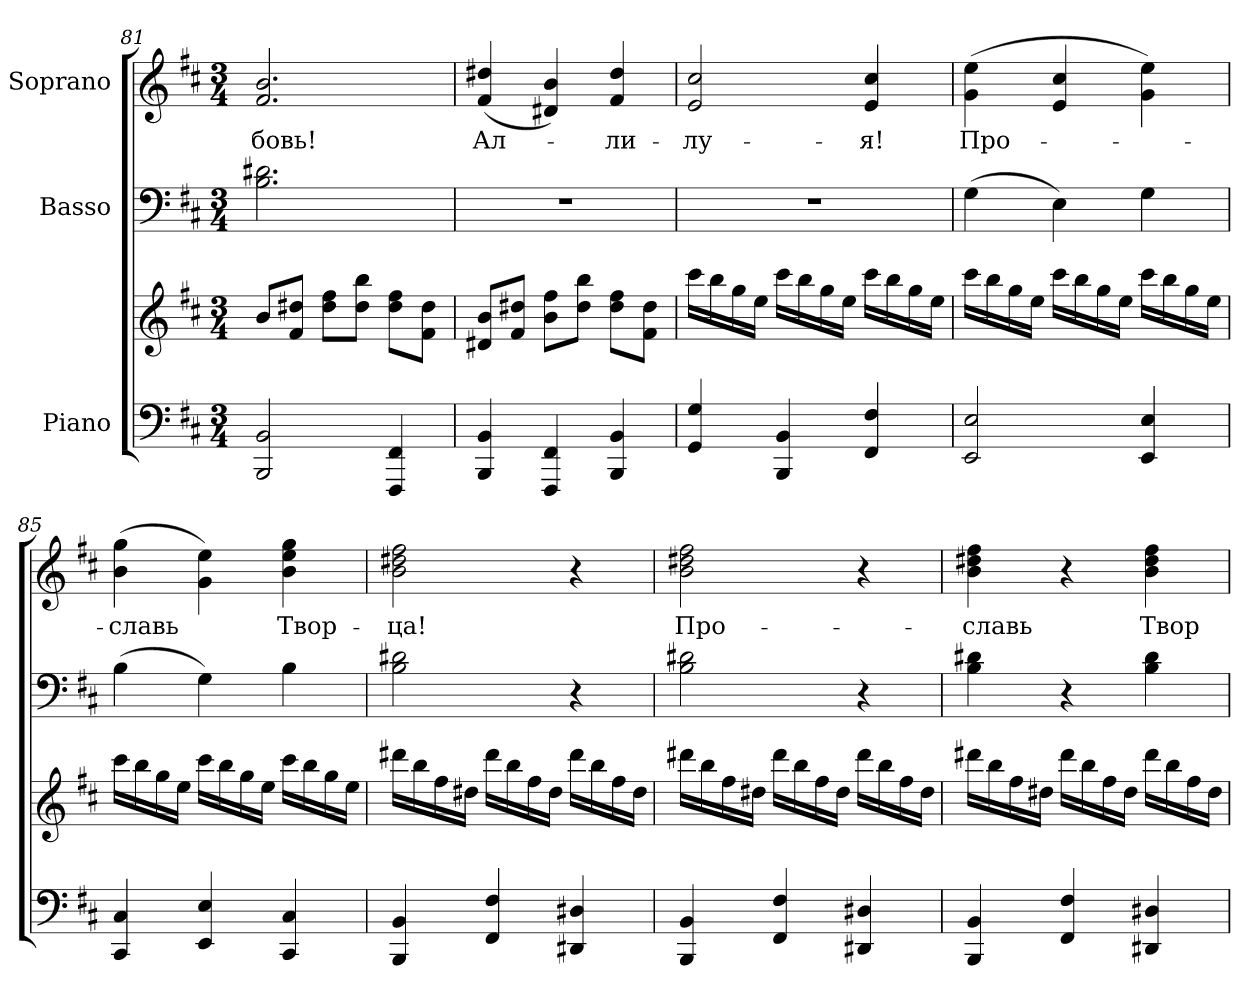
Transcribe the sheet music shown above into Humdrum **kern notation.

**kern	**kern	**kern	**kern	**text
*part3	*part3	*part2	*part1	*part1
*staff4	*staff3	*staff2	*staff1	*staff1
*I"Piano	*	*I"Basso	*I"Soprano	*
*clefF4	*clefG2	*clefF4	*clefG2	*
*k[f#c#]	*k[f#c#]	*k[f#c#]	*k[f#c#]	*
*D:	*D:	*D:	*D:	*
*M3/4	*M3/4	*M3/4	*M3/4	*
=81	=81	=81	=81	=81
!	!	!	!	!LO:LY:b:color=#000000
2BBBi/ 2BBi	8bi/L	2.Bi\ 2.d#Xi	2.f#i/ 2.bi	-бовь!
.	8f#i/ 8dd#XiJ	.	.	.
.	8dd#i\ 8ff#iL	.	.	.
.	8dd#i\ 8bbiJ	.	.	.
4FFF#i/ 4FF#i	8dd#i\ 8ff#iL	.	.	.
.	8f#i\ 8dd#iJ	.	.	.
=82	=82	=82	=82	=82
!	!	!LO:N:vis=1	!	!
!	!	!	!	!LO:LY:b:color=#000000
4BBBi/ 4BBi	8d#Xi/ 8biL	2.r	(4f#i/ 4dd#Xi	Ал-
.	8f#i/ 8dd#XiJ	.	.	.
4FFF#i/ 4FF#i	8bi\ 8ff#iL	.	4d#Xi/ 4bi)	.
.	8dd#i\ 8bbiJ	.	.	.
!	!	!	!	!LO:LY:b:color=#000000
4BBBi/ 4BBi	8dd#i\ 8ff#iL	.	4f#i/ 4dd#i	-ли-
.	8f#i\ 8dd#iJ	.	.	.
!!LO:PB:g=z
=83	=83	=83	=83	=83
!	!	!LO:N:vis=1	!	!
!	!	!	!	!LO:LY:b:color=#000000
4GGi/ 4Gi	16ccc#i\LL	2.r	2ei/ 2cc#i	-лу-
.	16bbi\	.	.	.
.	16ggi\	.	.	.
.	16eei\JJ	.	.	.
4BBBi/ 4BBi	16ccc#i\LL	.	.	.
.	16bbi\	.	.	.
.	16ggi\	.	.	.
.	16eei\JJ	.	.	.
!	!	!	!	!LO:LY:b:color=#000000
4FF#i/ 4F#i	16ccc#i\LL	.	4ei/ 4cc#i	-я!
.	16bbi\	.	.	.
.	16ggi\	.	.	.
.	16eei\JJ	.	.	.
=84	=84	=84	=84	=84
!	!	!	!	!LO:LY:b:color=#000000
2EEi/ 2Ei	16ccc#i\LL	(4Gi\	(4gi\ 4eei	Про-
.	16bbi\	.	.	.
.	16ggi\	.	.	.
.	16eei\JJ	.	.	.
.	16ccc#i\LL	4Ei\)	4ei/ 4cc#i	.
.	16bbi\	.	.	.
.	16ggi\	.	.	.
.	16eei\JJ	.	.	.
4EEi/ 4Ei	16ccc#i\LL	4Gi\	4gi\ 4eei)	.
.	16bbi\	.	.	.
.	16ggi\	.	.	.
.	16eei\JJ	.	.	.
=85	=85	=85	=85	=85
!	!	!	!	!LO:LY:b:color=#000000
4CC#i/ 4C#i	16ccc#i\LL	(4Bi\	(4bi\ 4ggi	-славь
.	16bbi\	.	.	.
.	16ggi\	.	.	.
.	16eei\JJ	.	.	.
4EEi/ 4Ei	16ccc#i\LL	4Gi\)	4gi\ 4eei)	.
.	16bbi\	.	.	.
.	16ggi\	.	.	.
.	16eei\JJ	.	.	.
!	!	!	!	!LO:LY:b:color=#000000
4CC#i/ 4C#i	16ccc#i\LL	4Bi\	4bi\ 4eei 4ggi	Твор-
.	16bbi\	.	.	.
.	16ggi\	.	.	.
.	16eei\JJ	.	.	.
=86	=86	=86	=86	=86
!	!	!	!	!LO:LY:b:color=#000000
4BBBi/ 4BBi	16ddd#Xi\LL	2Bi\ 2d#Xi	2bi\ 2dd#Xi 2ff#i	-ца!
.	16bbi\	.	.	.
.	16ff#i\	.	.	.
.	16dd#Xi\JJ	.	.	.
4FF#i/ 4F#i	16ddd#i\LL	.	.	.
.	16bbi\	.	.	.
.	16ff#i\	.	.	.
.	16dd#i\JJ	.	.	.
4DD#Xi/ 4D#Xi	16ddd#i\LL	4r	4r	.
.	16bbi\	.	.	.
.	16ff#i\	.	.	.
.	16dd#i\JJ	.	.	.
!!LO:LB:g=z
=87	=87	=87	=87	=87
!	!	!	!	!LO:LY:b:color=#000000
4BBBi/ 4BBi	16ddd#Xi\LL	2Bi\ 2d#Xi	2bi\ 2dd#Xi 2ff#i	Про-
.	16bbi\	.	.	.
.	16ff#i\	.	.	.
.	16dd#Xi\JJ	.	.	.
4FF#i/ 4F#i	16ddd#i\LL	.	.	.
.	16bbi\	.	.	.
.	16ff#i\	.	.	.
.	16dd#i\JJ	.	.	.
4DD#Xi/ 4D#Xi	16ddd#i\LL	4r	4r	.
.	16bbi\	.	.	.
.	16ff#i\	.	.	.
.	16dd#i\JJ	.	.	.
=88	=88	=88	=88	=88
!	!	!	!	!LO:LY:b:color=#000000
4BBBi/ 4BBi	16ddd#Xi\LL	4Bi\ 4d#Xi	4bi\ 4dd#Xi 4ff#i	-славь
.	16bbi\	.	.	.
.	16ff#i\	.	.	.
.	16dd#Xi\JJ	.	.	.
4FF#i/ 4F#i	16ddd#i\LL	4r	4r	.
.	16bbi\	.	.	.
.	16ff#i\	.	.	.
.	16dd#i\JJ	.	.	.
!	!	!	!	!LO:LY:b:color=#000000
4DD#Xi/ 4D#Xi	16ddd#i\LL	4Bi\ 4d#i	4bi\ 4dd#i 4ff#i	Твор-
.	16bbi\	.	.	.
.	16ff#i\	.	.	.
.	16dd#i\JJ	.	.	.
=	=	=	=	=
*-	*-	*-	*-	*-
